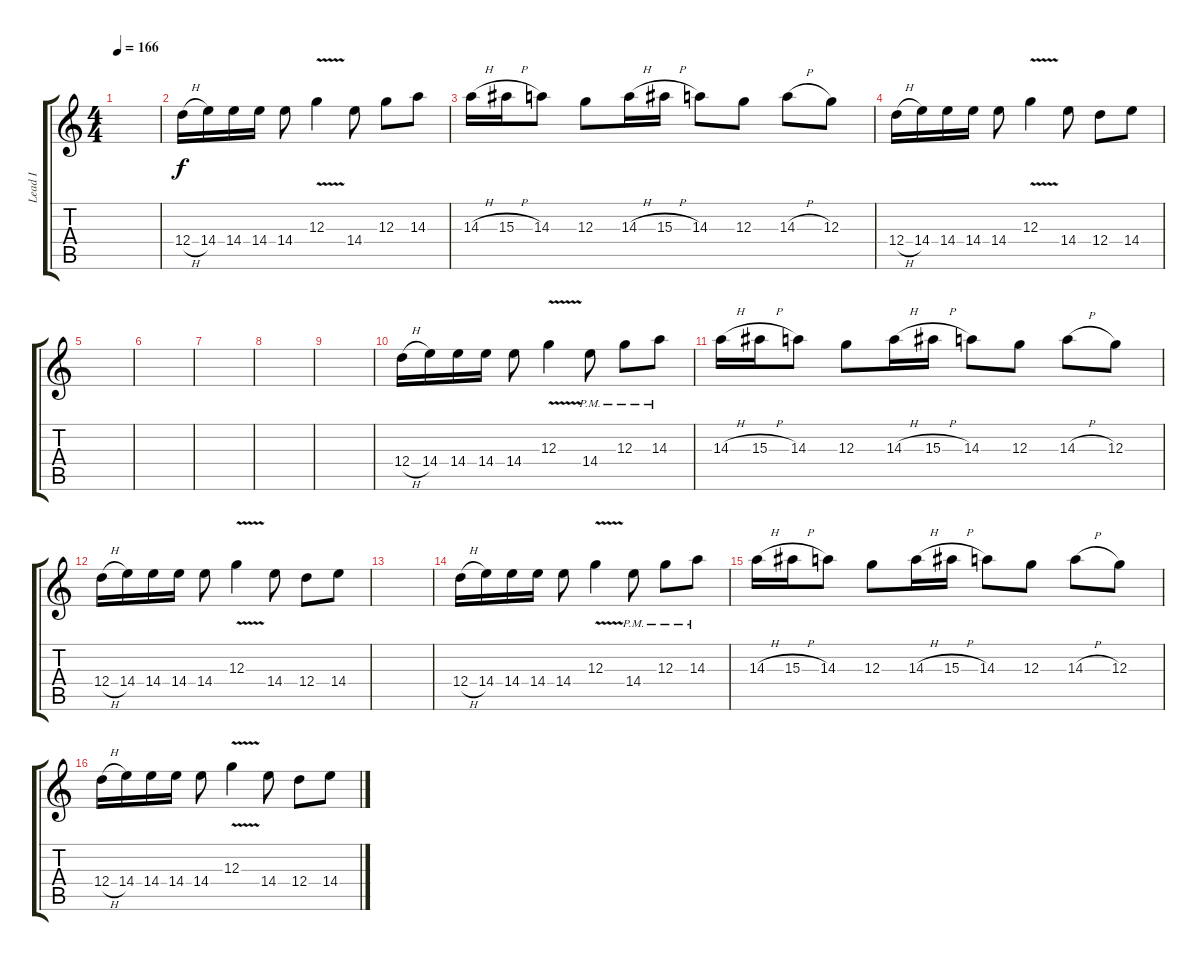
\track ("Lead I" "Lead I") {instrument overdrivenguitar}
\staff {score tabs}
\tuning (E4 B3 G3 D3 A2 E2) {hide}
\ts (4 4)
\tempo 166
\clef g2
\ks c
|
12.4{h}.16 14.4.16 14.4.16 14.4.16 14.4.8 12.3{v}.4 14.4.8 12.3.8 14.3.8 |
14.3{h}.16 15.3{h}.16 14.3.8 12.3.8 14.3{h}.16 15.3{h}.16 14.3.8 12.3.8 14.3{h}.8 12.3.8 |
12.4{h}.16 14.4.16 14.4.16 14.4.16 14.4.8 12.3{v}.4 14.4.8 12.4.8 14.4.8 |
|
|
|
|
|
12.4{h}.16 14.4.16 14.4.16 14.4.16 14.4.8 12.3{v}.4 14.4{pm}.8 12.3{pm}.8 14.3{pm}.8 |
14.3{h}.16 15.3{h}.16 14.3.8 12.3.8 14.3{h}.16 15.3{h}.16 14.3.8 12.3.8 14.3{h}.8 12.3.8 |
12.4{h}.16 14.4.16 14.4.16 14.4.16 14.4.8 12.3{v}.4 14.4.8 12.4.8 14.4.8 |
|
12.4{h}.16 14.4.16 14.4.16 14.4.16 14.4.8 12.3{v}.4 14.4{pm}.8 12.3{pm}.8 14.3{pm}.8 |
14.3{h}.16 15.3{h}.16 14.3.8 12.3.8 14.3{h}.16 15.3{h}.16 14.3.8 12.3.8 14.3{h}.8 12.3.8 |
12.4{h}.16 14.4.16 14.4.16 14.4.16 14.4.8 12.3{v}.4 14.4.8 12.4.8 14.4.8
